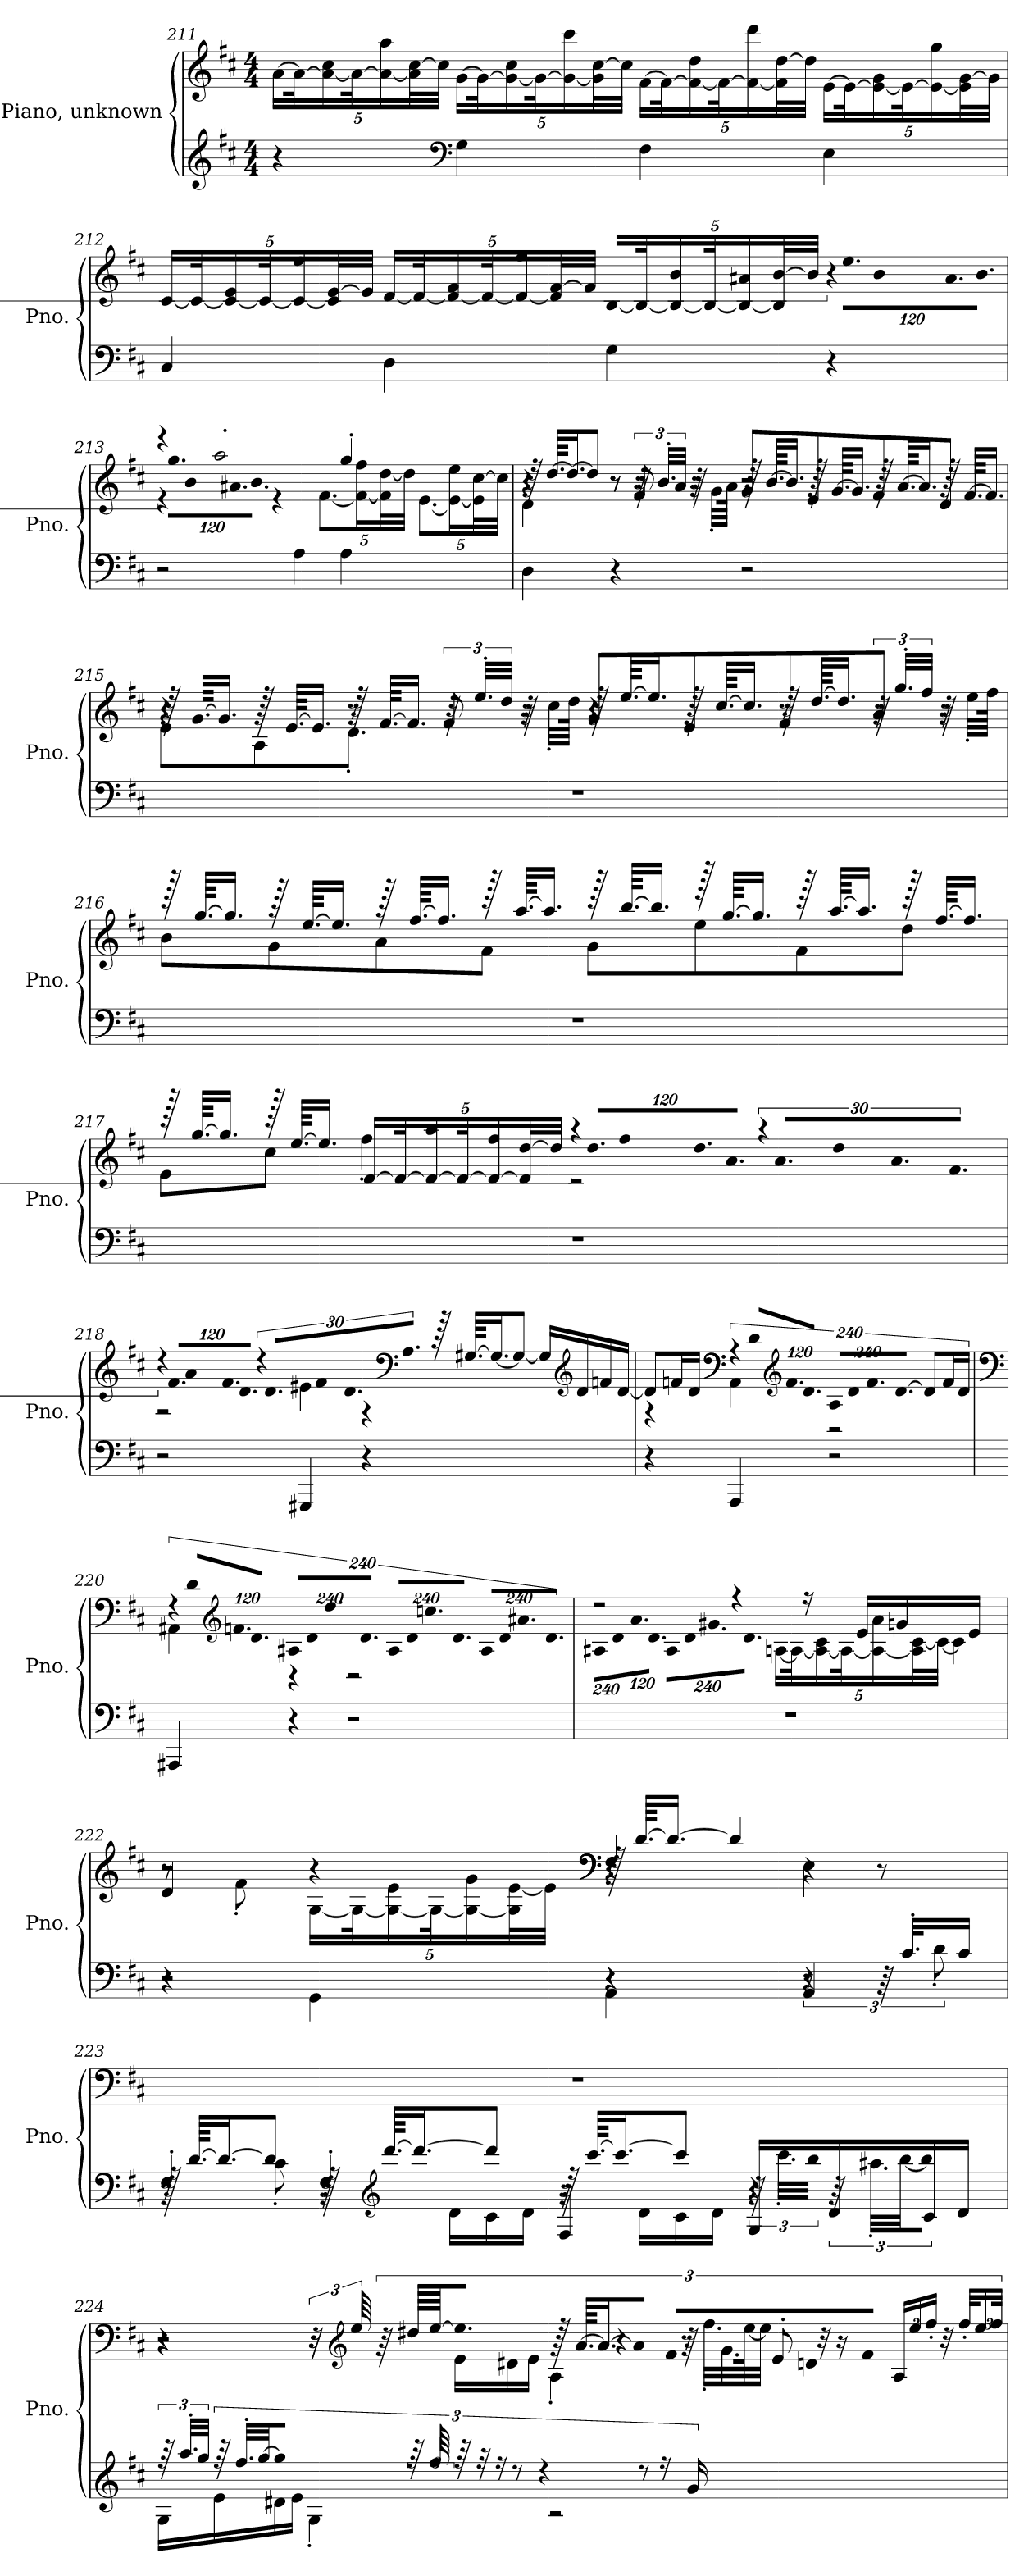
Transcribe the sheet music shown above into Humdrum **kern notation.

**kern	**kern
*part1	*part1
*staff2	*staff1
*I"Piano, unknown	*
*I'Pno.	*
!!LO:LB:g=z
*clefG2	*clefG2
*k[f#c#]	*k[f#c#]
*M4/4	*M4/4
*	*Xbrackettup
=211	=211
4r	[20a\LL
.	40a\K_
.	20a\_ 20cc#\
.	40a\K_
.	20a\_ 20aa\
.	40a\] [40cc#\L
.	40cc#\JJJ]
*clefF4	*
4G\	[20g\LL
.	40g\K_
.	20g\_ 20cc#\
.	40g\K_
.	20g\_ 20ccc#\
.	40g\] [40cc#\L
.	40cc#\JJJ]
4F#\	[20f#\LL
.	40f#\K_
.	20f#\_ 20dd\
.	40f#\K_
.	20f#\_ 20ddd\
.	40f#\] [40dd\L
.	40dd\JJJ]
4E\	[20e\LL
.	40e\K_
.	20e\_ 20g\
.	40e\K_
.	20e\_ 20gg\
.	40e\] [40g\L
.	40g\JJJ]
!!LO:LB:g=z
=212	=212
4C#/	[20c#/LL
.	40c#/K_
.	20c#/_ 20e/
.	40c#/K_
.	20c#/_ 20ee/
.	40c#/] [40e/L
.	40e/JJJ]
4D\	[20d/LL
.	40d/K_
.	20d/_ 20f#/
.	40d/K_
.	20d/_ 20ff#/
.	40d/] [40f#/L
.	40f#/JJJ]
4G\	[20B/LL
.	40B/K_
.	20B/_ 20b/
.	40B/K_
.	20B/_ 20a#X/
.	40B/] [40b/L
.	40b/JJJ]
*	*brackettup
!	!LO:N:vis=64
4r	960%17r
!	!LO:N:vis=32.
.	1920%103ee\KLL
!	!LO:N:vis=16
.	1920%137b\
!	!LO:N:vis=32.
.	1920%103a#\L
!	!LO:N:vis=32.
.	1920%103b\JJJ
!!LO:LB:g=z
=213	=213
*	*^
!	!	!LO:N:vis=64
2r	4r	960%17r
!	!	!LO:N:vis=32.
.	.	1920%103gg\KLL
!	!	!LO:N:vis=16
.	.	1920%137b\
!	!	!LO:N:vis=32.
.	.	1920%103a#X\L
!	!	!LO:N:vis=32.
.	.	1920%103b\JJJ
.	2aa'/	4r
*	*	*Xbrackettup
4A\	.	[10.f#\L
.	.	20f#\_ 20ff#\L
.	.	40f#\] [40dd\L
.	.	40dd\JJJ]
4A\	4gg'/	[10.e\L
.	.	20e\_ 20ee\L
.	.	40e\] [40cc#\L
.	.	40cc#\JJJ]
!!LO:LB:g=z
=214	=214	=214
*	*	*^
4D\	128r	4d\	4r
.	[64.dd/KKLL	.	.
.	16.dd/J_	.	.
.	8dd/J]	.	.
4r	8r	8r	8r
*	*brackettup	*	*
.	96r	16r	8f#/
.	48.b'/LLL	.	.
.	48a/JJJ	.	.
.	16r	64r	.
.	.	32g'\LLL	.
.	.	64a\JJJk	.
2r	128r	2r	8g/L
.	[64.b/KKLL	.	.
.	16.b/JJ]	.	.
.	128r	.	8e/
.	[64.g/KKLL	.	.
.	16.g/JJ]	.	.
.	128r	.	8f#/
.	[64.a/KKLL	.	.
.	16.a/JJ]	.	.
.	128r	.	8d/J
.	[64.f#/KKLL	.	.
.	16.f#/JJ]	.	.
!!LO:LB:g=z	!!	!!
=215	=215	=215	=215
1r	128r	8e\L	4r
.	[64.g/KKLL	.	.
.	16.g/JJ]	.	.
.	128r	8A\	.
.	[64.e/KKLL	.	.
.	16.e/JJ]	.	.
.	128r	8.d'\J	8r
.	[64.f#/KKLL	.	.
.	16.f#/JJ]	.	.
.	96r	.	8f#/
.	48.ee'/LLL	.	.
.	48dd/JJJ	.	.
.	16r	64r	.
.	.	32cc#'\LLL	.
.	.	64dd\JJJk	.
.	128r	4r	8g/L
.	[64.ee/KKLL	.	.
.	16.ee/JJ]	.	.
.	128r	.	8e/
.	[64.cc#/KKLL	.	.
.	16.cc#/JJ]	.	.
.	128r	8r	8f#/
.	[64.dd/KKLL	.	.
.	16.dd/JJ]	.	.
.	96r	16r	8a/J
.	48.gg'/LLL	.	.
.	48ff#/JJJ	.	.
.	16r	64r	.
.	.	32ee'\LLL	.
.	.	64ff#\JJJk	.
*	*	*v	*v
!!LO:PB:g=z
=216	=216	=216
1r	128r	8b\L
.	[64.gg/KKLL	.
.	16.gg/JJ]	.
.	128r	8g\
.	[64.ee/KKLL	.
.	16.ee/JJ]	.
.	128r	8a\
.	[64.ff#/KKLL	.
.	16.ff#/JJ]	.
.	128r	8f#\J
.	[64.aa/KKLL	.
.	16.aa/JJ]	.
.	128r	8g\L
.	[64.bb/KKLL	.
.	16.bb/JJ]	.
.	128r	8ee\
.	[64.gg/KKLL	.
.	16.gg/JJ]	.
.	128r	8f#\
.	[64.aa/KKLL	.
.	16.aa/JJ]	.
.	128r	8dd\J
.	[64.ff#/KKLL	.
.	16.ff#/JJ]	.
!!LO:LB:g=z	!!
=217	=217	=217
1r	128r	8e\L
.	[64.gg/KKLL	.
.	16.gg/JJ]	.
.	128r	8cc#\J
.	[64.ee/KKLL	.
.	16.ee/JJ]	.
*	*Xbrackettup	*
.	[20d/LL	4ff#'\
.	40d/K_	.
.	20d/_ 20aa/	.
.	40d/K_	.
.	20d/_ 20ff#/	.
.	40d/] [40dd/L	.
.	40dd/JJJ]	.
*	*brackettup	*
!	!LO:N:vis=64	!
.	960%17r	2r
!	!LO:N:vis=32.	!
.	1920%103dd/KLL	.
!	!LO:N:vis=16	!
.	1920%137ff#/	.
!	!LO:N:vis=32.	!
.	1920%103dd/L	.
!	!LO:N:vis=32.	!
.	1920%103a/JJJ	.
!	!LO:N:vis=64	!
.	960%17r	.
!	!LO:N:vis=32.	!
.	1920%103a/KLL	.
!	!LO:N:vis=16	!
.	1920%137dd/	.
!	!LO:N:vis=32.	!
.	1920%103a/L	.
!	!LO:N:vis=32.	!
.	1920%103f#/JJJ	.
!!LO:LB:g=z	!!
=218	=218	=218
!	!LO:N:vis=64	!
2r	960%17r	2r
!	!LO:N:vis=32.	!
.	1920%103f#/KLL	.
!	!LO:N:vis=16	!
.	1920%137a/	.
!	!LO:N:vis=32.	!
.	1920%103f#/L	.
!	!LO:N:vis=32.	!
.	1920%103d/JJJ	.
!	!LO:N:vis=64	!
.	960%17r	.
!	!LO:N:vis=32.	!
.	1920%103d/KLL	.
!	!LO:N:vis=16	!
.	1920%137f#/	.
!	!LO:N:vis=32.	!
.	1920%103d/L	.
*	*clefF4	*
!	!LO:N:vis=32.	!
.	1920%103A/JJJ	.
4GGG#X/	128r	4GG#X\
.	[64.G#X/KKLL	.
.	16.G#/J_	.
.	8G#/J_	.
4r	16G#/LL]	4r
*	*clefG2	*
.	16d/	.
.	16fn/	.
.	[16d/JJ	.
!!LO:LB:g=z	!!
=219	=219	=219
4r	8d/L]	4r
.	16fn/L	.
.	16d/JJ	.
*	*clefF4	*
!	!LO:N:vis=16	!
4AAA/	1920%137r	4AA\
!	!LO:N:vis=16	!
.	1920%137d/LL	.
*	*clefG2	*
!	!LO:N:vis=32.	!
.	1920%103f/L	.
!	!LO:N:vis=32.	!
.	1920%103d/JJJ	.
*	*Xbrackettup	*
!	!LO:N:vis=16	!
2r	1920%137A/LL	2r
!	!LO:N:vis=16	!
.	1920%137d/	.
!	!LO:N:vis=32.	!
.	1920%103f/L	.
!	!LO:N:vis=32.	!
.	[1920%103d/JJJ	.
.	8d/L]	.
.	16f/L	.
.	16d/JJ	.
!!LO:LB:g=z	!!
=220	=220	=220
*	*clefF4	*
*	*brackettup	*
!	!LO:N:vis=16	!
4AAA#X/	1920%137r	4AA#X\
!	!LO:N:vis=16	!
.	1920%137d/LL	.
*	*clefG2	*
!	!LO:N:vis=32.	!
.	1920%103fn/L	.
!	!LO:N:vis=32.	!
.	1920%103d/JJJ	.
*	*Xbrackettup	*
!	!LO:N:vis=16	!
4r	1920%137A#X/LL	4r
!	!LO:N:vis=16	!
.	1920%137d/	.
!	!LO:N:vis=32.	!
.	1920%103dd/L	.
!	!LO:N:vis=32.	!
.	1920%103d/JJJ	.
!	!LO:N:vis=16	!
2r	1920%137A#/LL	2r
!	!LO:N:vis=16	!
.	1920%137d/	.
!	!LO:N:vis=32.	!
.	1920%103ccn/L	.
!	!LO:N:vis=32.	!
.	1920%103d/JJJ	.
!	!LO:N:vis=16	!
.	1920%137A#/LL	.
!	!LO:N:vis=16	!
.	1920%137d/	.
!	!LO:N:vis=32.	!
.	1920%103a#X/L	.
!	!LO:N:vis=32.	!
.	1920%103d/JJJ	.
!!LO:LB:g=z	!!
=221	=221	=221
!	!	!LO:N:vis=16
1r	2r	1920%137A#X\LL
!	!	!LO:N:vis=16
.	.	1920%137d\
!	!	!LO:N:vis=32.
.	.	1920%103a\L
!	!	!LO:N:vis=32.
.	.	1920%103d\JJJ
!	!	!LO:N:vis=16
.	.	1920%137A#\LL
!	!	!LO:N:vis=16
.	.	1920%137d\
!	!	!LO:N:vis=32.
.	.	1920%103g#X\L
!	!	!LO:N:vis=32.
.	.	1920%103d\JJJ
.	4r	[20An\LL
.	.	40A\K_
.	.	20A\_ 20c#\
.	.	40A\K_
.	.	20A\_ 20a\
.	.	40A\] [40c#\L
.	.	40c#\JJJ_
.	16r	4c#\]
.	16e/LL	.
.	16gn/	.
.	16e/JJ	.
!!LO:PB:g=z
=222	=222	=222
*^	*	*^
*	*^	*	*	*
2r	4r	2r	2r	8r	4d/
.	.	.	.	8f#'\	.
.	4GG\	.	.	[20G\LL	4r
.	.	.	.	40G\K_	.
.	.	.	.	20G\_ 20e\	.
.	.	.	.	40G\K_	.
.	.	.	.	20G\_ 20g\	.
.	.	.	.	40G\] [40e\L	.
.	.	.	.	40e\JJJ]	.
*	*	*	*clefF4	*	*
4r	4AA\	4r	128r	4r	4F#/
.	.	.	[64.d/KKLL	.	.
.	.	.	16.d/JJ_	.	.
.	.	.	4d/]	.	.
8r	6r	4AA/	.	4E\	4r
64r	.	.	8r	.	.
32.c#'/KLL	.	.	.	.	.
.	12d'\	.	.	.	.
16c#/JJ	.	.	.	.	.
*	*	*	*v	*v	*v
!!LO:LB:g=z
=223	=223	=223	=223
128r	8r	4F#'/	1r
[64.d/KKLL	.	.	.
16.d/J_	.	.	.
8d/J]	8c#'\	.	.
128r	16r	4F#'/	.
*clefG2	*	*	*
[64.ddd/KKLL	.	.	.
16.ddd/J_	.	.	.
.	16d\LL	.	.
8ddd/J]	16c#\	.	.
.	16d\JJ	.	.
128r	16r	4F#'/	.
[64.ccc#/KKLL	.	.	.
16.ccc#/J_	.	.	.
.	16d\LL	.	.
8ccc#/J]	16c#\	.	.
.	16d\JJ	.	.
4r	96r	16G/LL	.
.	48.ccc#'\LLL	.	.
.	48bb\JJJ	.	.
.	96r	16d/	.
.	48.aa#X'\LLL	.	.
.	[48bb\JJ	.	.
.	8bb\J]	16c#/	.
.	.	16d/JJ	.
*	*v	*v	*
!!LO:LB:g=z
=224	=224	=224
*	*	*^
*	*	*	*^
96r	16G\LL	4r	4r	2r
48.aa'/LLL	.	.	.	.
48gg/JJJ	.	.	.	.
96r	16e\	.	.	.
48.ff#'/LLL	.	.	.	.
[48gg/JJ	.	.	.	.
8gg/J]	16d#X\	.	.	.
.	16e\JJ	.	.	.
*	*	*brackettup	*	*
96r	4G'\	48r	16r	.
96ff#/	.	.	.	.
*	*	*clefG2	*	*
96r	.	96ee/	.	.
32r	.	96r	.	.
.	.	96dd#X/LLLL	.	.
.	.	[96ee/JJJ	.	.
16r	.	8.ee/J]	16e\LL	.
8r	.	.	16d#X\	.
.	.	.	16e\JJ	.
4r	2r	16r	4A'\	128r
.	.	.	.	[64.a/KKLL
.	.	.	.	16.a/J_
.	.	16f#/LL	.	.
.	.	16dn/	.	8a/J]
.	.	16f#/JJ	.	.
*	*	*Xbrackettup	*	*
8r	.	24A/LL	64r	8r
.	.	.	32.ff#'\LLL	.
.	.	24ee/	.	.
.	.	.	32.g\	.
.	.	24ff#'/JJ	.	.
.	.	.	[64ee\K	.
16r	.	32r	32ee\JJJ]	8e'/
.	.	32ff#'/KLL	32r	.
16g/	.	24ee/	16r	.
.	.	48ff#/JJk	.	.
*v	*v	*	*	*
*	*v	*v	*v
=	=
*-	*-
